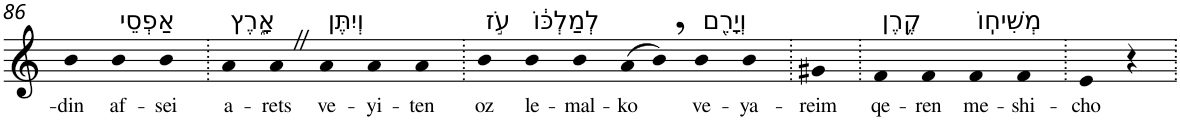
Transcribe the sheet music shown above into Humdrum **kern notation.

**kern	**text
*part1	*part1
*staff1	*staff1
*I"Piano	*
*I'Pno	*
!!LO:PB:g=z
*clefG2	*
*k[]	*
=86	=86
!	!LO:LY:b
4b	-din
!LO:TX:a:t=אַפְסֵי	!
!	!LO:LY:b
4b	af-
!	!LO:LY:b
4b	-sei
=87.	=87.
!LO:TX:a:t=אָ֑רֶץ	!
!	!LO:LY:b
4a	a-
!	!LO:LY:b
4aZ	-rets
!LO:TX:a:t=וְיִתֶּן	!
!	!LO:LY:b
4a	ve-
!	!LO:LY:b
4a	-yi-
!	!LO:LY:b
4a	-ten
=88.	=88.
!LO:TX:a:t=עֹ֣ז	!
!	!LO:LY:b
4b	oz
!LO:TX:a:t=לְמַלְכּ֔וֹ	!
!	!LO:LY:b
4b	le-
!	!LO:LY:b
4b	-mal-
!	!LO:LY:b
(>8a	-ko
8b,)	.
!LO:TX:a:t=וְיָרֵ֖ם	!
!	!LO:LY:b
4b	ve-
!	!LO:LY:b
4b	-ya-
=89.	=89.
!	!LO:LY:b
4g#X	-reim
=90.	=90.
!LO:TX:a:t=קֶ֥רֶן	!
!	!LO:LY:b
4f	qe-
!	!LO:LY:b
4f	-ren
!LO:TX:a:t=מְשִׁיחֽוֹ	!
!	!LO:LY:b
4f	me-
!	!LO:LY:b
4f	-shi-
=91.	=91.
!	!LO:LY:b
4e	-cho
4r	.
=.	=.
*-	*-
